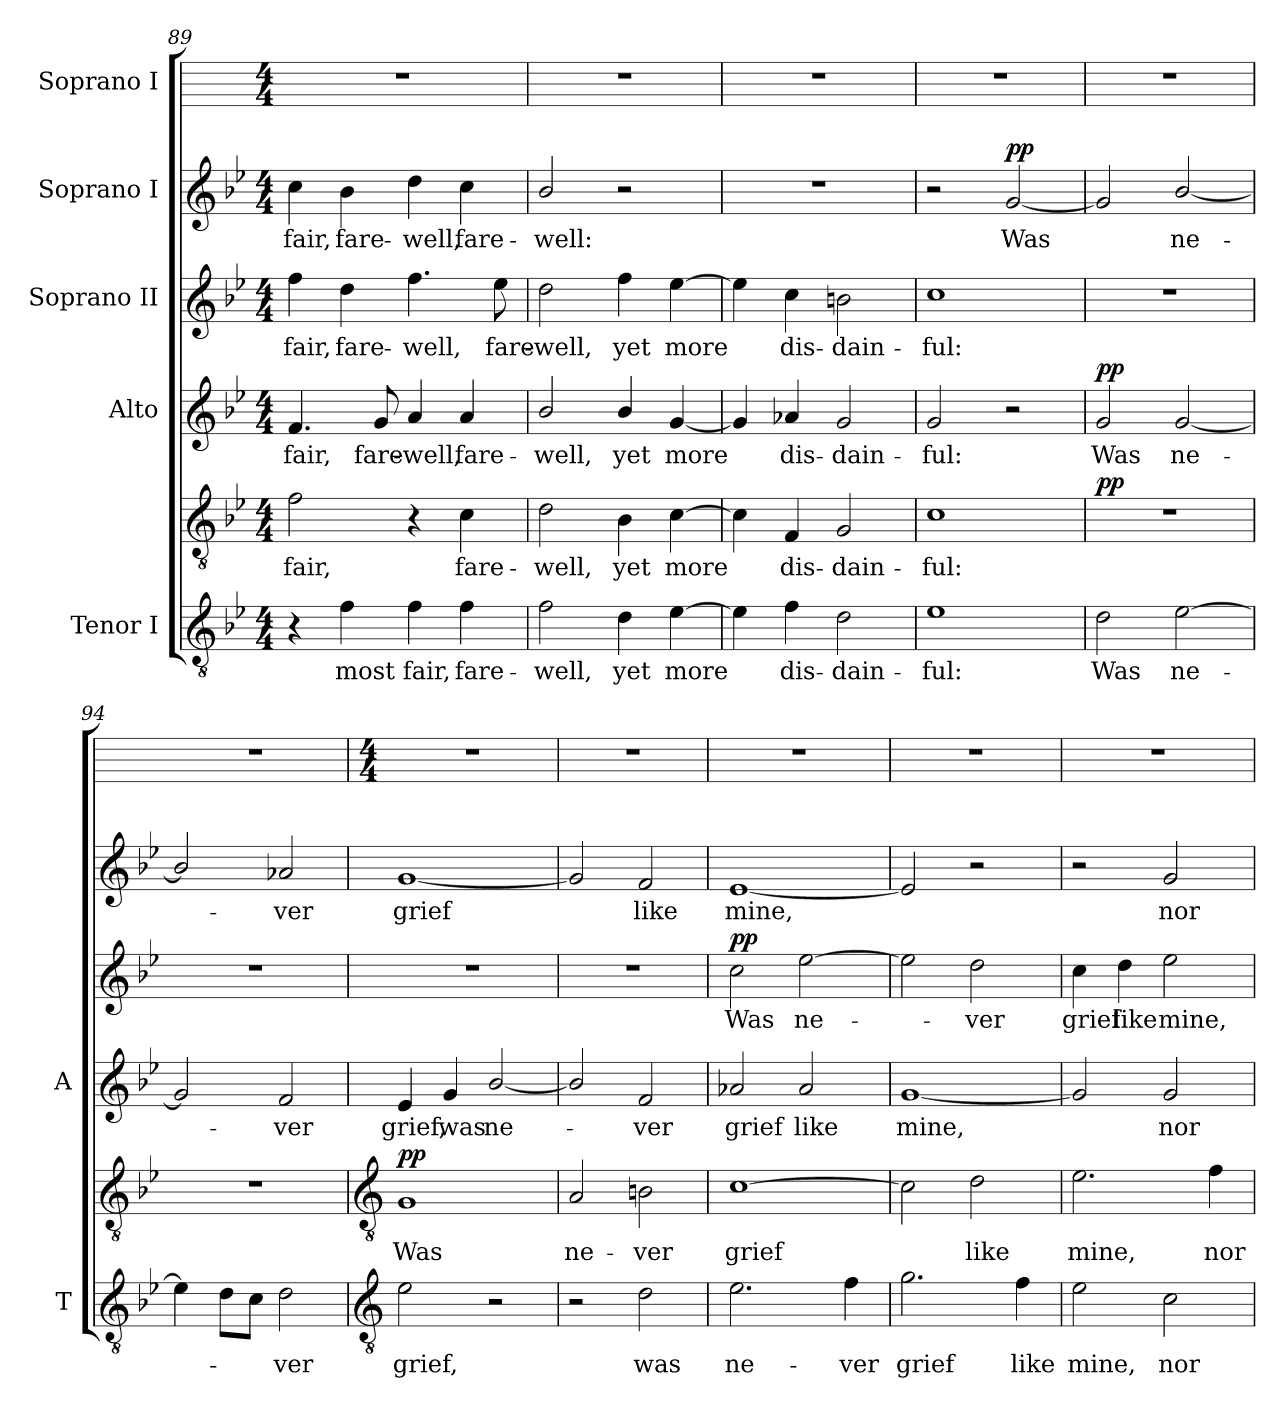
**kern	**text	**kern	**text	**dynam	**kern	**text	**dynam	**kern	**text	**dynam	**kern	**text	**dynam	**kern
*part5	*part5	*part5	*part5	*part5	*part4	*part4	*part4	*part3	*part3	*part3	*part2	*part2	*part2	*part1
*staff6	*staff6	*staff5	*staff5	*staff5/6	*staff4	*staff4	*staff4	*staff3	*staff3	*staff3	*staff2	*staff2	*staff2	*staff1
*I"Tenor I	*	*	*	*	*I"Alto	*	*	*I"Soprano II	*	*	*I"Soprano I	*	*	*I"Soprano I
*I'T	*	*	*	*	*I'A	*	*	*	*	*	*	*	*	*
*clefGv2	*	*clefGv2	*	*	*clefG2	*	*	*clefG2	*	*	*clefG2	*	*	*
*k[b-e-]	*	*k[b-e-]	*	*	*k[b-e-]	*	*	*k[b-e-]	*	*	*k[b-e-]	*	*	*
*B-:	*	*B-:	*	*	*B-:	*	*	*B-:	*	*	*B-:	*	*	*
*M4/4	*	*M4/4	*	*	*M4/4	*	*	*M4/4	*	*	*M4/4	*	*	*M4/4
=89	=89	=89	=89	=89	=89	=89	=89	=89	=89	=89	=89	=89	=89	=89
!	!	!	!LO:LY:b	!	!	!LO:LY:b	!	!	!LO:LY:b	!	!	!LO:LY:b	!	!
4r	.	2f	fair,	.	4.f	fair,	.	4ff	fair,	.	4cc	fair,	.	1r
!	!LO:LY:b	!	!	!	!	!	!	!	!LO:LY:b	!	!	!LO:LY:b	!	!
4f	-most	.	.	.	.	.	.	4dd	fare-	.	4b-	fare-	.	.
!	!	!	!	!	!	!LO:LY:b	!	!	!	!	!	!	!	!
.	.	.	.	.	8g	fare-	.	.	.	.	.	.	.	.
!	!LO:LY:b	!	!	!	!	!LO:LY:b	!	!	!LO:LY:b	!	!	!LO:LY:b	!	!
4f	fair,	4r	.	.	4a	-well,	.	4.ff	-well,	.	4dd	-well,	.	.
!	!LO:LY:b	!	!LO:LY:b	!	!	!LO:LY:b	!	!	!	!	!	!LO:LY:b	!	!
4f	fare-	4c	fare-	.	4a	fare-	.	.	.	.	4cc	fare-	.	.
!	!	!	!	!	!	!	!	!	!LO:LY:b	!	!	!	!	!
.	.	.	.	.	.	.	.	8ee-	fare-	.	.	.	.	.
=90	=90	=90	=90	=90	=90	=90	=90	=90	=90	=90	=90	=90	=90	=90
!	!LO:LY:b	!	!LO:LY:b	!	!	!LO:LY:b	!	!	!LO:LY:b	!	!	!LO:LY:b	!	!
2f	well,	2d	-well,	.	2b-/	-well,	.	2dd	-well,	.	2b-/	-well:	.	1r
!	!LO:LY:b	!	!LO:LY:b	!	!	!LO:LY:b	!	!	!LO:LY:b	!	!	!	!	!
4d	yet	4B-	yet	.	4b-/	yet	.	4ff	yet	.	2r	.	.	.
!	!LO:LY:b	!	!LO:LY:b	!	!	!LO:LY:b	!	!	!LO:LY:b	!	!	!	!	!
[4e-	more	[4c	more	.	[4g	more	.	[4ee-	more	.	.	.	.	.
=91	=91	=91	=91	=91	=91	=91	=91	=91	=91	=91	=91	=91	=91	=91
4e-]	.	4c]	.	.	4g]	.	.	4ee-]	.	.	1r	.	.	1r
!	!LO:LY:b	!	!LO:LY:b	!	!	!LO:LY:b	!	!	!LO:LY:b	!	!	!	!	!
4f	-dis-	4F	dis-	.	4a-X	dis-	.	4cc	dis-	.	.	.	.	.
!	!LO:LY:b	!	!LO:LY:b	!	!	!LO:LY:b	!	!	!LO:LY:b	!	!	!	!	!
2d	-dain-	2G	-dain-	.	2g	-dain-	.	2bn	-dain-	.	.	.	.	.
=92	=92	=92	=92	=92	=92	=92	=92	=92	=92	=92	=92	=92	=92	=92
!	!LO:LY:b	!	!LO:LY:b	!	!	!LO:LY:b	!	!	!LO:LY:b	!	!	!	!	!
1e-	ful:	1c	-ful:	.	2g	-ful:	.	1cc	-ful:	.	2r	.	.	1r
!	!	!	!	!	!	!	!	!	!	!	!	!LO:LY:b	!LO:DY:b	!
.	.	.	.	.	2r	.	.	.	.	.	[2g	Was	pp	.
=93	=93	=93	=93	=93	=93	=93	=93	=93	=93	=93	=93	=93	=93	=93
!	!LO:LY:b	!	!	!LO:DY:b=2	!	!LO:LY:b	!LO:DY:b	!	!	!	!	!	!	!
2d	Was	1r	.	pp	2g	Was	pp	1r	.	.	2g]	.	.	1r
!	!LO:LY:b	!	!	!	!	!LO:LY:b	!	!	!	!	!	!LO:LY:b	!	!
[2e-	ne-	.	.	.	[2g	ne-	.	.	.	.	[2b-/	ne-	.	.
=94	=94	=94	=94	=94	=94	=94	=94	=94	=94	=94	=94	=94	=94	=94
4e-]	.	1r	.	.	2g]	.	.	1r	.	.	2b-/]	.	.	1r
8dL	.	.	.	.	.	.	.	.	.	.	.	.	.	.
8cJ	.	.	.	.	.	.	.	.	.	.	.	.	.	.
!	!LO:LY:b	!	!	!	!	!LO:LY:b	!	!	!	!	!	!LO:LY:b	!	!
2d	ver	.	.	.	2f	ver	.	.	.	.	2a-X	ver	.	.
!!LO:LB:g=z
=95	=95	=95	=95	=95	=95	=95	=95	=95	=95	=95	=95	=95	=95	=95
*clefGv2	*	*clefGv2	*	*	*	*	*	*	*	*	*	*	*	*
*	*	*	*	*	*	*	*	*	*	*	*	*	*	*M4/4
!	!LO:LY:b	!	!LO:LY:b	!LO:DY:b	!	!LO:LY:b	!	!	!	!	!	!LO:LY:b	!	!
2e-	grief,	1G	Was	pp	4e-	grief,	.	1r	.	.	[1g	grief	.	1r
!	!	!	!	!	!	!LO:LY:b	!	!	!	!	!	!	!	!
.	.	.	.	.	4g	was	.	.	.	.	.	.	.	.
!	!	!	!	!	!	!LO:LY:b	!	!	!	!	!	!	!	!
2r	.	.	.	.	[2b-/	ne-	.	.	.	.	.	.	.	.
=96	=96	=96	=96	=96	=96	=96	=96	=96	=96	=96	=96	=96	=96	=96
!	!	!	!LO:LY:b	!	!	!	!	!	!	!	!	!	!	!
2r	.	2A	ne-	.	2b-/]	.	.	1r	.	.	2g]	.	.	1r
!	!LO:LY:b	!	!LO:LY:b	!	!	!LO:LY:b	!	!	!	!	!	!LO:LY:b	!	!
2d	was	2Bn	-ver	.	2f	ver	.	.	.	.	2f	like	.	.
=97	=97	=97	=97	=97	=97	=97	=97	=97	=97	=97	=97	=97	=97	=97
!	!LO:LY:b	!	!LO:LY:b	!	!	!LO:LY:b	!	!	!LO:LY:b	!LO:DY:b	!	!LO:LY:b	!	!
2.e-	ne-	[1c	grief	.	2a-X	grief	.	2cc	Was	pp	[1e-	mine,	.	1r
!	!	!	!	!	!	!LO:LY:b	!	!	!LO:LY:b	!	!	!	!	!
.	.	.	.	.	2a-	like	.	[2ee-	ne-	.	.	.	.	.
!	!LO:LY:b	!	!	!	!	!	!	!	!	!	!	!	!	!
4f	-ver	.	.	.	.	.	.	.	.	.	.	.	.	.
=98	=98	=98	=98	=98	=98	=98	=98	=98	=98	=98	=98	=98	=98	=98
!	!LO:LY:b	!	!	!	!	!LO:LY:b	!	!	!	!	!	!	!	!
2.g	grief	2c]	.	.	[1g	mine,	.	2ee-]	.	.	2e-]	.	.	1r
!	!	!	!LO:LY:b	!	!	!	!	!	!LO:LY:b	!	!	!	!	!
.	.	2d	like	.	.	.	.	2dd	ver	.	2r	.	.	.
!	!LO:LY:b	!	!	!	!	!	!	!	!	!	!	!	!	!
4f	like	.	.	.	.	.	.	.	.	.	.	.	.	.
=99	=99	=99	=99	=99	=99	=99	=99	=99	=99	=99	=99	=99	=99	=99
!	!LO:LY:b	!	!LO:LY:b	!	!	!	!	!	!LO:LY:b	!	!	!	!	!
2e-	mine,	2.e-	mine,	.	2g]	.	.	4cc	grief	.	2r	.	.	1r
!	!	!	!	!	!	!	!	!	!LO:LY:b	!	!	!	!	!
.	.	.	.	.	.	.	.	4dd	like	.	.	.	.	.
!	!LO:LY:b	!	!	!	!	!LO:LY:b	!	!	!LO:LY:b	!	!	!LO:LY:b	!	!
2c	nor	.	.	.	2g	nor	.	2ee-	mine,	.	2g	nor	.	.
!	!	!	!LO:LY:b	!	!	!	!	!	!	!	!	!	!	!
.	.	4f	nor	.	.	.	.	.	.	.	.	.	.	.
=	=	=	=	=	=	=	=	=	=	=	=	=	=	=
*-	*-	*-	*-	*-	*-	*-	*-	*-	*-	*-	*-	*-	*-	*-
